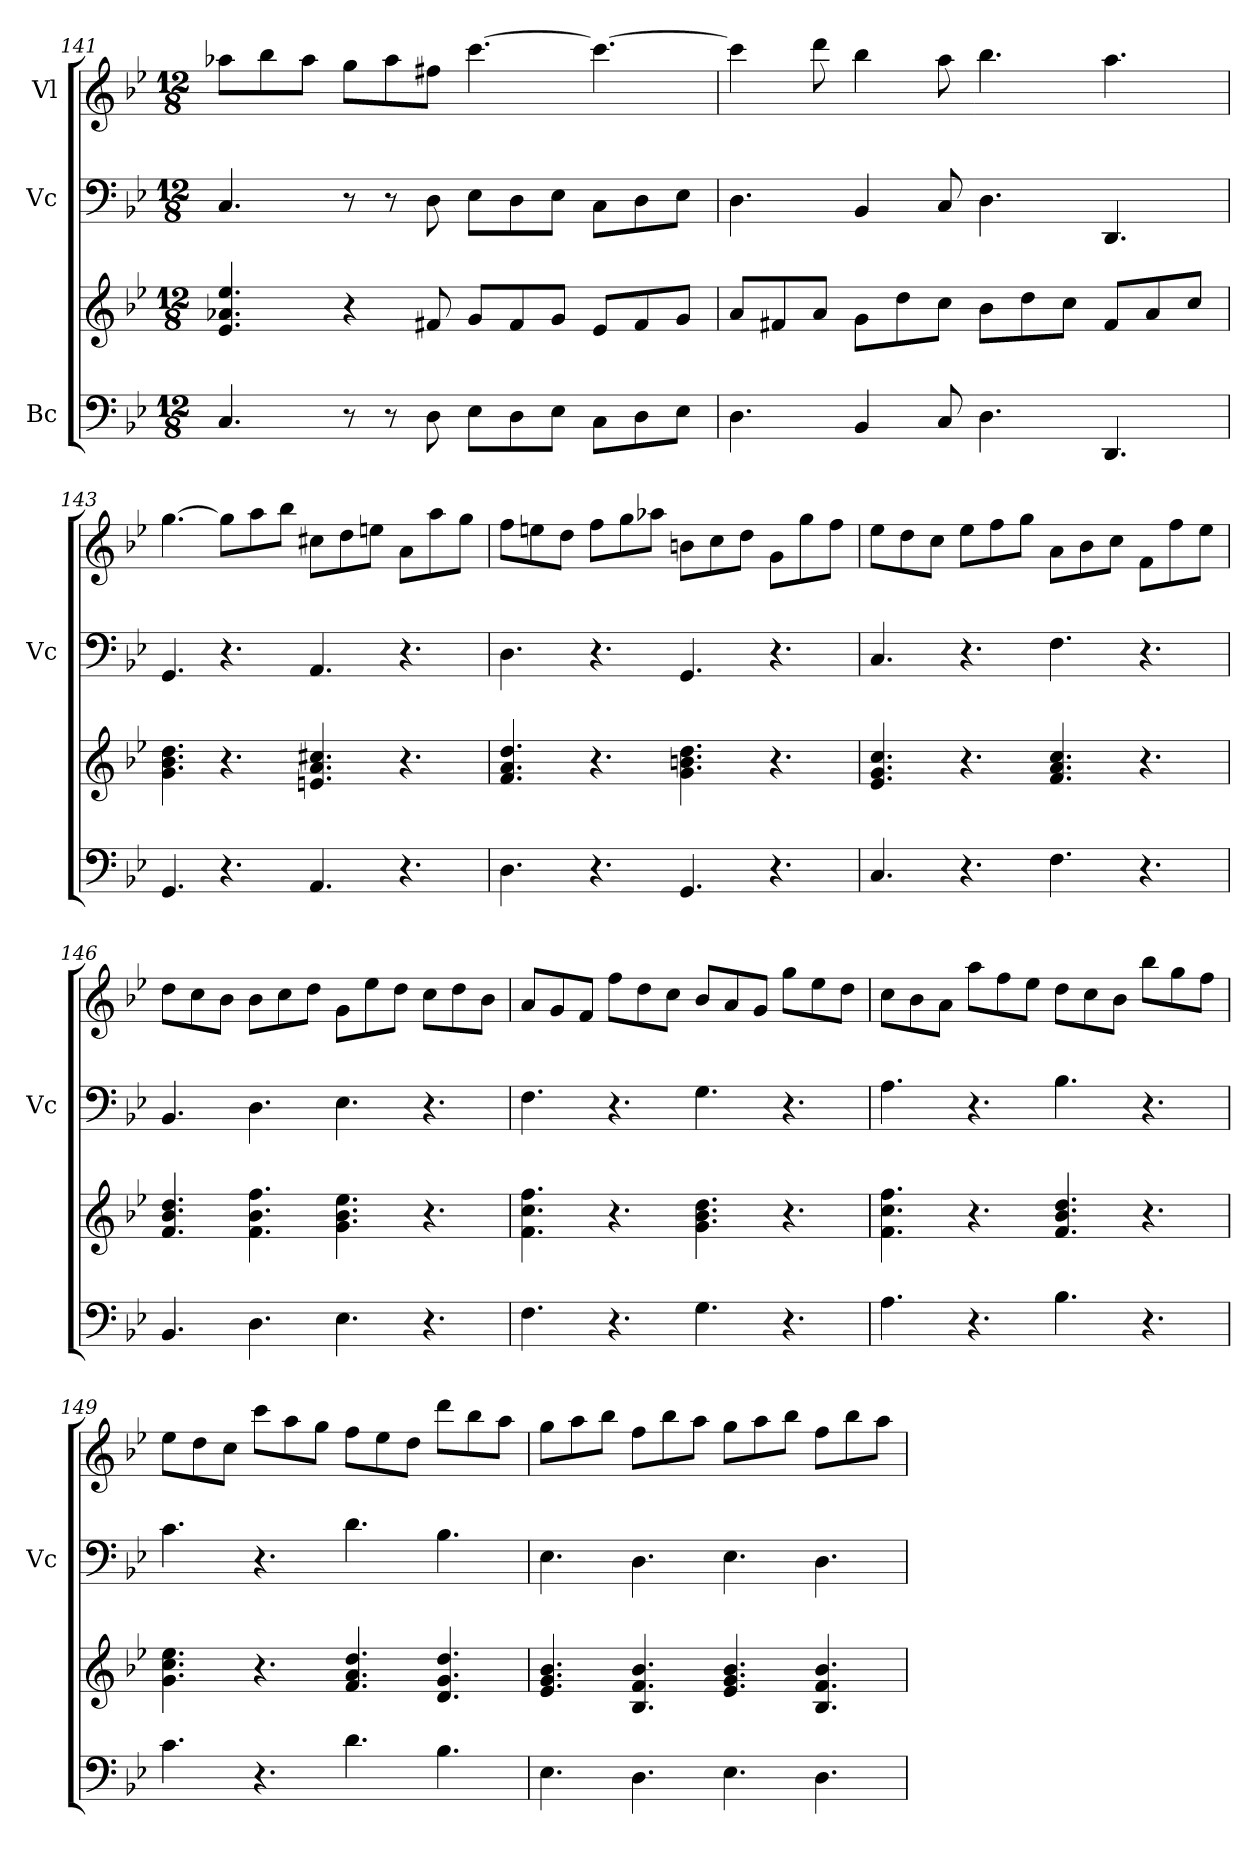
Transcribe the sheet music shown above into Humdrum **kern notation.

**kern	**kern	**kern	**kern
*part3	*part3	*part2	*part1
*staff4	*staff3	*staff2	*staff1
*I"Bc	*	*I"Vc	*I"Vl
*	*	*I'Vc	*
*clefF4	*clefG2	*clefF4	*clefG2
*k[b-e-]	*k[b-e-]	*k[b-e-]	*k[b-e-]
*M12/8	*M12/8	*M12/8	*M12/8
=141	=141	=141	=141
4.C/	4.e-/ 4.a-X/ 4.ee-/	4.C/	8aa-X\L
.	.	.	8bb-\
.	.	.	8aa-\J
8r	4r	8r	8gg\L
8r	.	8r	8aa-\
8D\	8f#X/	8D\	8ff#X\J
8E-\L	8g/L	8E-\L	[4.ccc\
8D\	8f#/	8D\	.
8E-\J	8g/J	8E-\J	.
8C\L	8e-/L	8C\L	4.ccc\_
8D\	8f#/	8D\	.
8E-\J	8g/J	8E-\J	.
=142	=142	=142	=142
4.D\	8a/L	4.D\	4ccc\]
.	8f#X/	.	.
.	8a/J	.	8ddd\
4BB-/	8g\L	4BB-/	4bb-\
.	8dd\	.	.
8C/	8cc\J	8C/	8aa\
4.D\	8b-\L	4.D\	4.bb-\
.	8dd\	.	.
.	8cc\J	.	.
4.DD/	8f#/L	4.DD/	4.aa\
.	8a/	.	.
.	8cc/J	.	.
!!LO:LB:g=z
=143	=143	=143	=143
4.GG/	4.g\ 4.b-\ 4.dd\	4.GG/	[4.gg\
4.r	4.r	4.r	8gg\L]
.	.	.	8aa\
.	.	.	8bb-\J
4.AA/	4.en/ 4.a/ 4.cc#X/	4.AA/	8cc#X\L
.	.	.	8dd\
.	.	.	8een\J
4.r	4.r	4.r	8a\L
.	.	.	8aa\
.	.	.	8gg\J
=144	=144	=144	=144
4.D\	4.f/ 4.a/ 4.dd/	4.D\	8ff\L
.	.	.	8een\
.	.	.	8dd\J
4.r	4.r	4.r	8ff\L
.	.	.	8gg\
.	.	.	8aa-X\J
4.GG/	4.g\ 4.bn\ 4.dd\	4.GG/	8bn\L
.	.	.	8cc\
.	.	.	8dd\J
4.r	4.r	4.r	8g\L
.	.	.	8gg\
.	.	.	8ff\J
=145	=145	=145	=145
4.C/	4.e-/ 4.g/ 4.cc/	4.C/	8ee-\L
.	.	.	8dd\
.	.	.	8cc\J
4.r	4.r	4.r	8ee-\L
.	.	.	8ff\
.	.	.	8gg\J
4.F\	4.f/ 4.a/ 4.cc/	4.F\	8a\L
.	.	.	8b-\
.	.	.	8cc\J
4.r	4.r	4.r	8f\L
.	.	.	8ff\
.	.	.	8ee-\J
=146	=146	=146	=146
4.BB-/	4.f/ 4.b-/ 4.dd/	4.BB-/	8dd\L
.	.	.	8cc\
.	.	.	8b-\J
4.D\	4.f\ 4.b-\ 4.ff\	4.D\	8b-\L
.	.	.	8cc\
.	.	.	8dd\J
4.E-\	4.g\ 4.b-\ 4.ee-\	4.E-\	8g\L
.	.	.	8ee-\
.	.	.	8dd\J
4.r	4.r	4.r	8cc\L
.	.	.	8dd\
.	.	.	8b-\J
!!LO:PB:g=z
=147	=147	=147	=147
4.F\	4.f\ 4.cc\ 4.ff\	4.F\	8a/L
.	.	.	8g/
.	.	.	8f/J
4.r	4.r	4.r	8ff\L
.	.	.	8dd\
.	.	.	8cc\J
4.G\	4.g\ 4.b-\ 4.dd\	4.G\	8b-/L
.	.	.	8a/
.	.	.	8g/J
4.r	4.r	4.r	8gg\L
.	.	.	8ee-\
.	.	.	8dd\J
=148	=148	=148	=148
4.A\	4.f\ 4.cc\ 4.ff\	4.A\	8cc\L
.	.	.	8b-\
.	.	.	8a\J
4.r	4.r	4.r	8aa\L
.	.	.	8ff\
.	.	.	8ee-\J
4.B-\	4.f/ 4.b-/ 4.dd/	4.B-\	8dd\L
.	.	.	8cc\
.	.	.	8b-\J
4.r	4.r	4.r	8bb-\L
.	.	.	8gg\
.	.	.	8ff\J
=149	=149	=149	=149
4.c\	4.g\ 4.cc\ 4.ee-\	4.c\	8ee-\L
.	.	.	8dd\
.	.	.	8cc\J
4.r	4.r	4.r	8ccc\L
.	.	.	8aa\
.	.	.	8gg\J
4.d\	4.f/ 4.a/ 4.dd/	4.d\	8ff\L
.	.	.	8ee-\
.	.	.	8dd\J
4.B-\	4.d/ 4.g/ 4.dd/	4.B-\	8ddd\L
.	.	.	8bb-\
.	.	.	8aa\J
=150	=150	=150	=150
4.E-\	4.e-/ 4.g/ 4.b-/	4.E-\	8gg\L
.	.	.	8aa\
.	.	.	8bb-\J
4.D\	4.B-/ 4.f/ 4.b-/	4.D\	8ff\L
.	.	.	8bb-\
.	.	.	8aa\J
4.E-\	4.e-/ 4.g/ 4.b-/	4.E-\	8gg\L
.	.	.	8aa\
.	.	.	8bb-\J
4.D\	4.B-/ 4.f/ 4.b-/	4.D\	8ff\L
.	.	.	8bb-\
.	.	.	8aa\J
=	=	=	=
*-	*-	*-	*-
